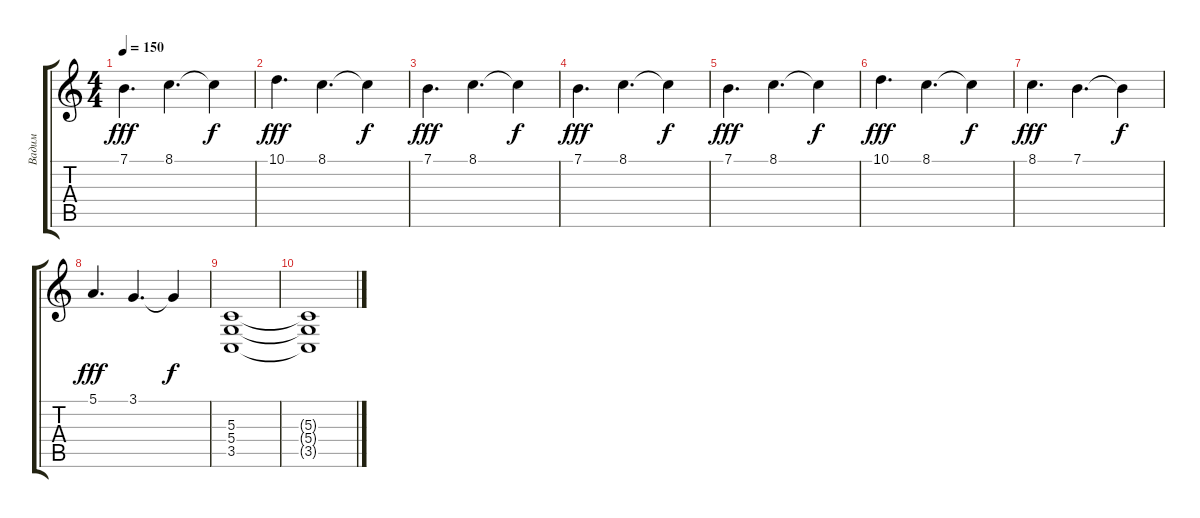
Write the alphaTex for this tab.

\track ("Вадим" "Вадим") {instrument acousticgrandpiano}
\staff {score tabs}
\tuning (E4 B3 G3 D3 A2 E2) {hide}
\ts (4 4)
\tempo 150
\clef g2
\ks c
7.1.4{d dy fff} 8.1.4{d} 8.1{t}.4{dy f} |
10.1.4{d dy fff} 8.1.4{d} 8.1{t}.4{dy f} |
7.1.4{d dy fff} 8.1.4{d} 8.1{t}.4{dy f} |
7.1.4{d dy fff} 8.1.4{d} 8.1{t}.4{dy f} |
7.1.4{d dy fff} 8.1.4{d} 8.1{t}.4{dy f} |
10.1.4{d dy fff} 8.1.4{d} 8.1{t}.4{dy f} |
8.1.4{d dy fff} 7.1.4{d} 7.1{t}.4{dy f} |
5.1.4{d dy fff} 3.1.4{d} 3.1{t}.4{dy f} |
(5.3 5.4 3.5).1 |
(5.3{t} 5.4{t} 3.5{t}).1
